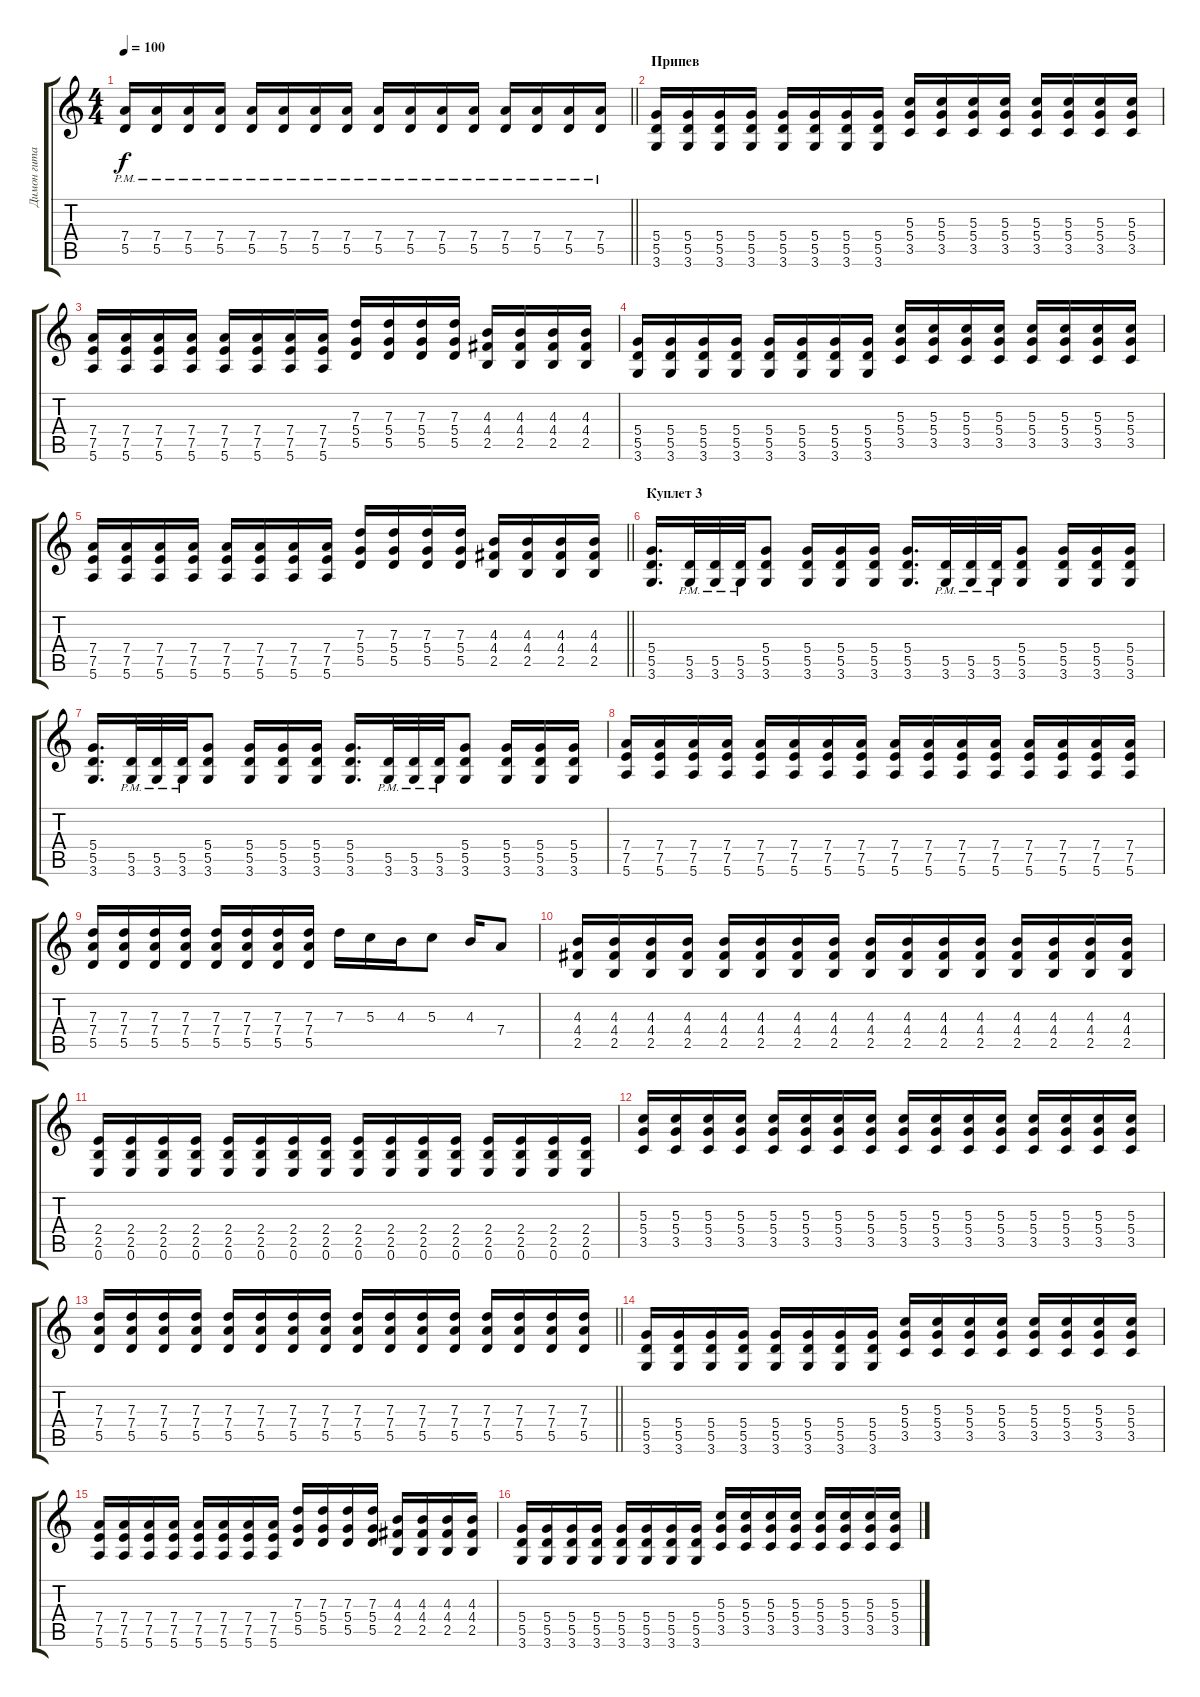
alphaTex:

\track ("Димон гитара" "Димон гита") {instrument overdrivenguitar}
\staff {score tabs}
\tuning (E4 B3 G3 D3 A2 E2) {hide}
\ts (4 4)
\tempo 100
\clef g2
\barLineRight lightlight
\ks c
(7.4{pm} 5.5{pm}).16{dy f} (7.4{pm} 5.5{pm}).16 (7.4{pm} 5.5{pm}).16 (7.4{pm} 5.5{pm}).16 (7.4{pm} 5.5{pm}).16 (7.4{pm} 5.5{pm}).16 (7.4{pm} 5.5{pm}).16 (7.4{pm} 5.5{pm}).16 (7.4{pm} 5.5{pm}).16 (7.4{pm} 5.5{pm}).16 (7.4{pm} 5.5{pm}).16 (7.4{pm} 5.5{pm}).16 (7.4{pm} 5.5{pm}).16 (7.4{pm} 5.5{pm}).16 (7.4{pm} 5.5{pm}).16 (7.4{pm} 5.5{pm}).16 |
\section ("" "Припев")
(5.4 5.5 3.6).16 (5.4 5.5 3.6).16 (5.4 5.5 3.6).16 (5.4 5.5 3.6).16 (5.4 5.5 3.6).16 (5.4 5.5 3.6).16 (5.4 5.5 3.6).16 (5.4 5.5 3.6).16 (5.3 5.4 3.5).16 (5.3 5.4 3.5).16 (5.3 5.4 3.5).16 (5.3 5.4 3.5).16 (5.3 5.4 3.5).16 (5.3 5.4 3.5).16 (5.3 5.4 3.5).16 (5.3 5.4 3.5).16 |
(7.4 7.5 5.6).16 (7.4 7.5 5.6).16 (7.4 7.5 5.6).16 (7.4 7.5 5.6).16 (7.4 7.5 5.6).16 (7.4 7.5 5.6).16 (7.4 7.5 5.6).16 (7.4 7.5 5.6).16 (7.3 5.4 5.5).16 (7.3 5.4 5.5).16 (7.3 5.4 5.5).16 (7.3 5.4 5.5).16 (4.3 4.4 2.5).16 (4.3 4.4 2.5).16 (4.3 4.4 2.5).16 (4.3 4.4 2.5).16 |
(5.4 5.5 3.6).16 (5.4 5.5 3.6).16 (5.4 5.5 3.6).16 (5.4 5.5 3.6).16 (5.4 5.5 3.6).16 (5.4 5.5 3.6).16 (5.4 5.5 3.6).16 (5.4 5.5 3.6).16 (5.3 5.4 3.5).16 (5.3 5.4 3.5).16 (5.3 5.4 3.5).16 (5.3 5.4 3.5).16 (5.3 5.4 3.5).16 (5.3 5.4 3.5).16 (5.3 5.4 3.5).16 (5.3 5.4 3.5).16 |
\barLineRight lightlight
(7.4 7.5 5.6).16 (7.4 7.5 5.6).16 (7.4 7.5 5.6).16 (7.4 7.5 5.6).16 (7.4 7.5 5.6).16 (7.4 7.5 5.6).16 (7.4 7.5 5.6).16 (7.4 7.5 5.6).16 (7.3 5.4 5.5).16 (7.3 5.4 5.5).16 (7.3 5.4 5.5).16 (7.3 5.4 5.5).16 (4.3 4.4 2.5).16 (4.3 4.4 2.5).16 (4.3 4.4 2.5).16 (4.3 4.4 2.5).16 |
\section ("" "Куплет 3")
(5.4 5.5 3.6).16{d} (5.5 3.6{pm}).32 (5.5 3.6{pm}).32 (5.5 3.6{pm}).32 (5.4 5.5 3.6).8 (5.4 5.5 3.6).16 (5.4 5.5 3.6).16 (5.4 5.5 3.6).16 (5.4 5.5 3.6).16{d} (5.5 3.6{pm}).32 (5.5 3.6{pm}).32 (5.5 3.6{pm}).32 (5.4 5.5 3.6).8 (5.4 5.5 3.6).16 (5.4 5.5 3.6).16 (5.4 5.5 3.6).16 |
(5.4 5.5 3.6).16{d} (5.5 3.6{pm}).32 (5.5 3.6{pm}).32 (5.5 3.6{pm}).32 (5.4 5.5 3.6).8 (5.4 5.5 3.6).16 (5.4 5.5 3.6).16 (5.4 5.5 3.6).16 (5.4 5.5 3.6).16{d} (5.5 3.6{pm}).32 (5.5 3.6{pm}).32 (5.5 3.6{pm}).32 (5.4 5.5 3.6).8 (5.4 5.5 3.6).16 (5.4 5.5 3.6).16 (5.4 5.5 3.6).16 |
(7.4 7.5 5.6).16 (7.4 7.5 5.6).16 (7.4 7.5 5.6).16 (7.4 7.5 5.6).16 (7.4 7.5 5.6).16 (7.4 7.5 5.6).16 (7.4 7.5 5.6).16 (7.4 7.5 5.6).16 (7.4 7.5 5.6).16 (7.4 7.5 5.6).16 (7.4 7.5 5.6).16 (7.4 7.5 5.6).16 (7.4 7.5 5.6).16 (7.4 7.5 5.6).16 (7.4 7.5 5.6).16 (7.4 7.5 5.6).16 |
(7.3 7.4 5.5).16 (7.3 7.4 5.5).16 (7.3 7.4 5.5).16 (7.3 7.4 5.5).16 (7.3 7.4 5.5).16 (7.3 7.4 5.5).16 (7.3 7.4 5.5).16 (7.3 7.4 5.5).16 7.3.16 5.3.16 4.3.16 5.3.8 4.3.16 7.4.8 |
(4.3 4.4 2.5).16 (4.3 4.4 2.5).16 (4.3 4.4 2.5).16 (4.3 4.4 2.5).16 (4.3 4.4 2.5).16 (4.3 4.4 2.5).16 (4.3 4.4 2.5).16 (4.3 4.4 2.5).16 (4.3 4.4 2.5).16 (4.3 4.4 2.5).16 (4.3 4.4 2.5).16 (4.3 4.4 2.5).16 (4.3 4.4 2.5).16 (4.3 4.4 2.5).16 (4.3 4.4 2.5).16 (4.3 4.4 2.5).16 |
(2.4 2.5 0.6).16 (2.4 2.5 0.6).16 (2.4 2.5 0.6).16 (2.4 2.5 0.6).16 (2.4 2.5 0.6).16 (2.4 2.5 0.6).16 (2.4 2.5 0.6).16 (2.4 2.5 0.6).16 (2.4 2.5 0.6).16 (2.4 2.5 0.6).16 (2.4 2.5 0.6).16 (2.4 2.5 0.6).16 (2.4 2.5 0.6).16 (2.4 2.5 0.6).16 (2.4 2.5 0.6).16 (2.4 2.5 0.6).16 |
(5.3 5.4 3.5).16 (5.3 5.4 3.5).16 (5.3 5.4 3.5).16 (5.3 5.4 3.5).16 (5.3 5.4 3.5).16 (5.3 5.4 3.5).16 (5.3 5.4 3.5).16 (5.3 5.4 3.5).16 (5.3 5.4 3.5).16 (5.3 5.4 3.5).16 (5.3 5.4 3.5).16 (5.3 5.4 3.5).16 (5.3 5.4 3.5).16 (5.3 5.4 3.5).16 (5.3 5.4 3.5).16 (5.3 5.4 3.5).16 |
\barLineRight lightlight
(7.3 7.4 5.5).16 (7.3 7.4 5.5).16 (7.3 7.4 5.5).16 (7.3 7.4 5.5).16 (7.3 7.4 5.5).16 (7.3 7.4 5.5).16 (7.3 7.4 5.5).16 (7.3 7.4 5.5).16 (7.3 7.4 5.5).16 (7.3 7.4 5.5).16 (7.3 7.4 5.5).16 (7.3 7.4 5.5).16 (7.3 7.4 5.5).16 (7.3 7.4 5.5).16 (7.3 7.4 5.5).16 (7.3 7.4 5.5).16 |
(5.4 5.5 3.6).16 (5.4 5.5 3.6).16 (5.4 5.5 3.6).16 (5.4 5.5 3.6).16 (5.4 5.5 3.6).16 (5.4 5.5 3.6).16 (5.4 5.5 3.6).16 (5.4 5.5 3.6).16 (5.3 5.4 3.5).16 (5.3 5.4 3.5).16 (5.3 5.4 3.5).16 (5.3 5.4 3.5).16 (5.3 5.4 3.5).16 (5.3 5.4 3.5).16 (5.3 5.4 3.5).16 (5.3 5.4 3.5).16 |
(7.4 7.5 5.6).16 (7.4 7.5 5.6).16 (7.4 7.5 5.6).16 (7.4 7.5 5.6).16 (7.4 7.5 5.6).16 (7.4 7.5 5.6).16 (7.4 7.5 5.6).16 (7.4 7.5 5.6).16 (7.3 5.4 5.5).16 (7.3 5.4 5.5).16 (7.3 5.4 5.5).16 (7.3 5.4 5.5).16 (4.3 4.4 2.5).16 (4.3 4.4 2.5).16 (4.3 4.4 2.5).16 (4.3 4.4 2.5).16 |
(5.4 5.5 3.6).16 (5.4 5.5 3.6).16 (5.4 5.5 3.6).16 (5.4 5.5 3.6).16 (5.4 5.5 3.6).16 (5.4 5.5 3.6).16 (5.4 5.5 3.6).16 (5.4 5.5 3.6).16 (5.3 5.4 3.5).16 (5.3 5.4 3.5).16 (5.3 5.4 3.5).16 (5.3 5.4 3.5).16 (5.3 5.4 3.5).16 (5.3 5.4 3.5).16 (5.3 5.4 3.5).16 (5.3 5.4 3.5).16
